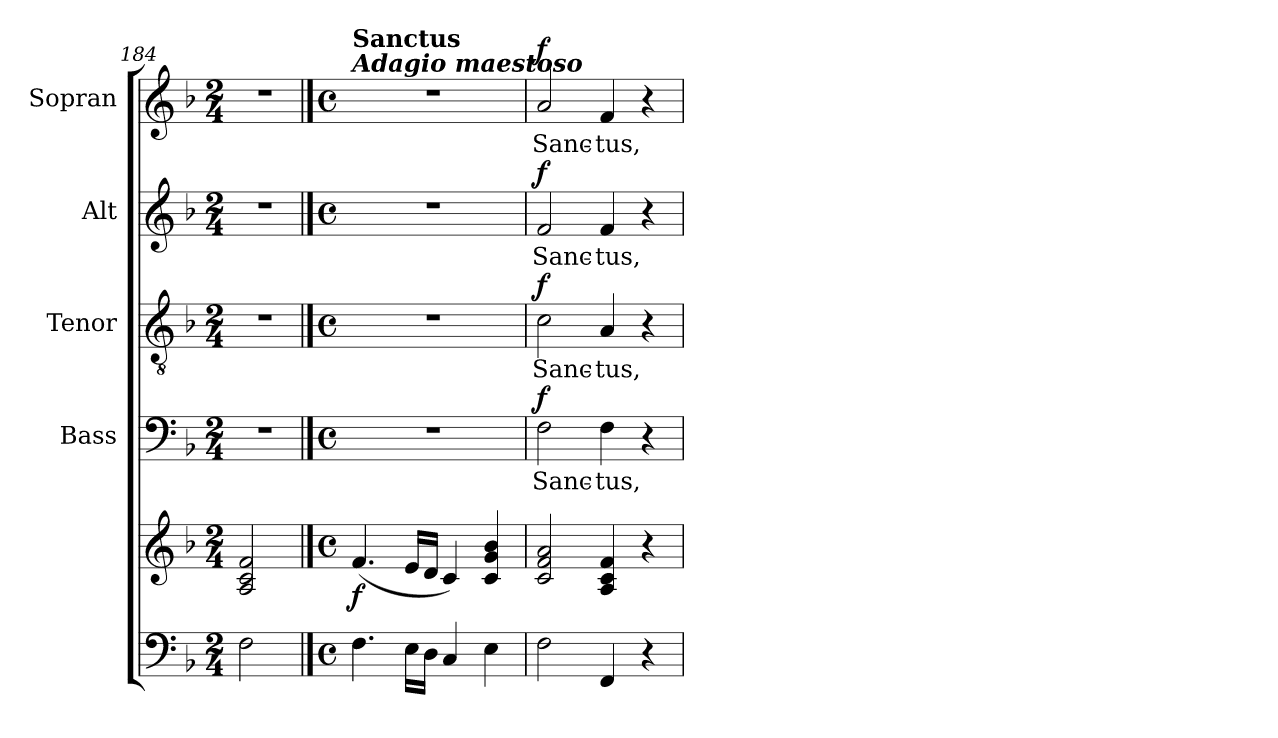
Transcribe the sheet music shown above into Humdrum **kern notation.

**kern	**kern	**dynam	**kern	**text	**dynam	**kern	**text	**dynam	**kern	**text	**dynam	**kern	**text	**dynam
*part5	*part5	*part5	*part4	*part4	*part4	*part3	*part3	*part3	*part2	*part2	*part2	*part1	*part1	*part1
*staff6	*staff5	*staff5/6	*staff4	*staff4	*staff4	*staff3	*staff3	*staff3	*staff2	*staff2	*staff2	*staff1	*staff1	*staff1
*	*	*	*I"Bass	*	*	*I"Tenor	*	*	*I"Alt	*	*	*I"Sopran	*	*
*	*	*	*I'B.	*	*	*I'T.	*	*	*I'A.	*	*	*I'S.	*	*
*clefF4	*clefG2	*	*clefF4	*	*	*clefGv2	*	*	*clefG2	*	*	*clefG2	*	*
*k[b-]	*k[b-]	*	*k[b-]	*	*	*k[b-]	*	*	*k[b-]	*	*	*k[b-]	*	*
*F:	*F:	*	*F:	*	*	*F:	*	*	*F:	*	*	*F:	*	*
*M2/4	*M2/4	*	*M2/4	*	*	*M2/4	*	*	*M2/4	*	*	*M2/4	*	*
=184	=184	=184	=184	=184	=184	=184	=184	=184	=184	=184	=184	=184	=184	=184
2F\	2A/ 2c/ 2f/	.	2r	.	.	2r	.	.	2r	.	.	2r	.	.
!!LO:LB:g=z
==185	==185	==185	==185	==185	==185	==185	==185	==185	==185	==185	==185	==185	==185	==185
*M4/4	*M4/4	*	*M4/4	*	*	*M4/4	*	*	*M4/4	*	*	*M4/4	*	*
*met(c)	*met(c)	*	*met(c)	*	*	*met(c)	*	*	*met(c)	*	*	*met(c)	*	*
!	!	!	!	!	!	!	!	!	!	!	!	!LO:TX:a:Bi:t=Adagio maestoso	!	!
!	!	!	!	!	!	!	!	!	!	!	!	!LO:TX:a:B:t=Sanctus	!	!
!	!	!LO:DY:b	!	!	!	!	!	!	!	!	!	!	!	!
4.F\	(<4.f/	f	1r	.	.	1r	.	.	1r	.	.	1r	.	.
16E\LL	16e/LL	.	.	.	.	.	.	.	.	.	.	.	.	.
16D\JJ	16d/JJ	.	.	.	.	.	.	.	.	.	.	.	.	.
4C/	4c/)	.	.	.	.	.	.	.	.	.	.	.	.	.
4E\	4c/ 4g/ 4b-/	.	.	.	.	.	.	.	.	.	.	.	.	.
=186	=186	=186	=186	=186	=186	=186	=186	=186	=186	=186	=186	=186	=186	=186
!	!	!	!	!LO:LY:b	!LO:DY:a	!	!LO:LY:b	!LO:DY:a	!	!LO:LY:b	!LO:DY:a	!	!LO:LY:b	!LO:DY:a
2F\	2c/ 2f/ 2a/	.	2F\	Sanc-	f	2c\	Sanc-	f	2f/	Sanc-	f	2a/	Sanc-	f
!	!	!	!	!LO:LY:b	!	!	!LO:LY:b	!	!	!LO:LY:b	!	!	!LO:LY:b	!
4FF/	4A/ 4c/ 4f/	.	4F\	-tus,	.	4A/	-tus,	.	4f/	-tus,	.	4f/	-tus,	.
4r	4r	.	4r	.	.	4r	.	.	4r	.	.	4r	.	.
=	=	=	=	=	=	=	=	=	=	=	=	=	=	=
*-	*-	*-	*-	*-	*-	*-	*-	*-	*-	*-	*-	*-	*-	*-
